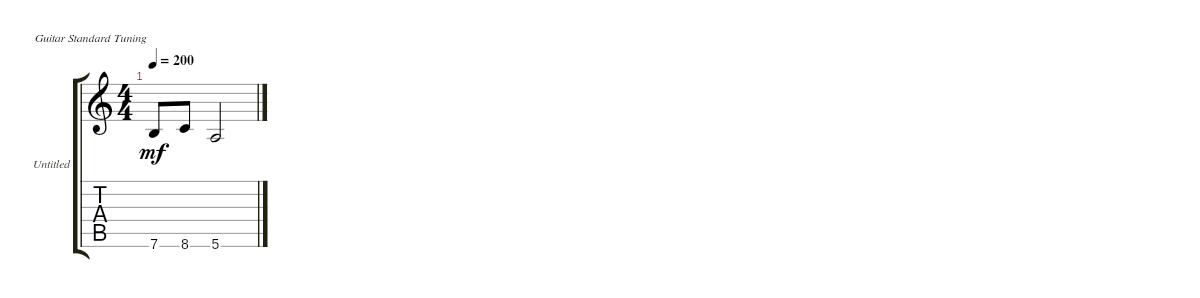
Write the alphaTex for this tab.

\bracketExtendMode groupsimilarinstruments
\firstSystemTrackNameOrientation horizontal
\otherSystemsTrackNameOrientation horizontal
\track ("Untitled" "Untitled") {instrument acousticguitarnylon}
\staff {score tabs}
\tuning (E4 B3 G3 D3 A2 E2)
\ts (4 4)
\tempo 200
\clef g2
\ks c
7.6.8{dy mf} 8.6.8 5.6.2
